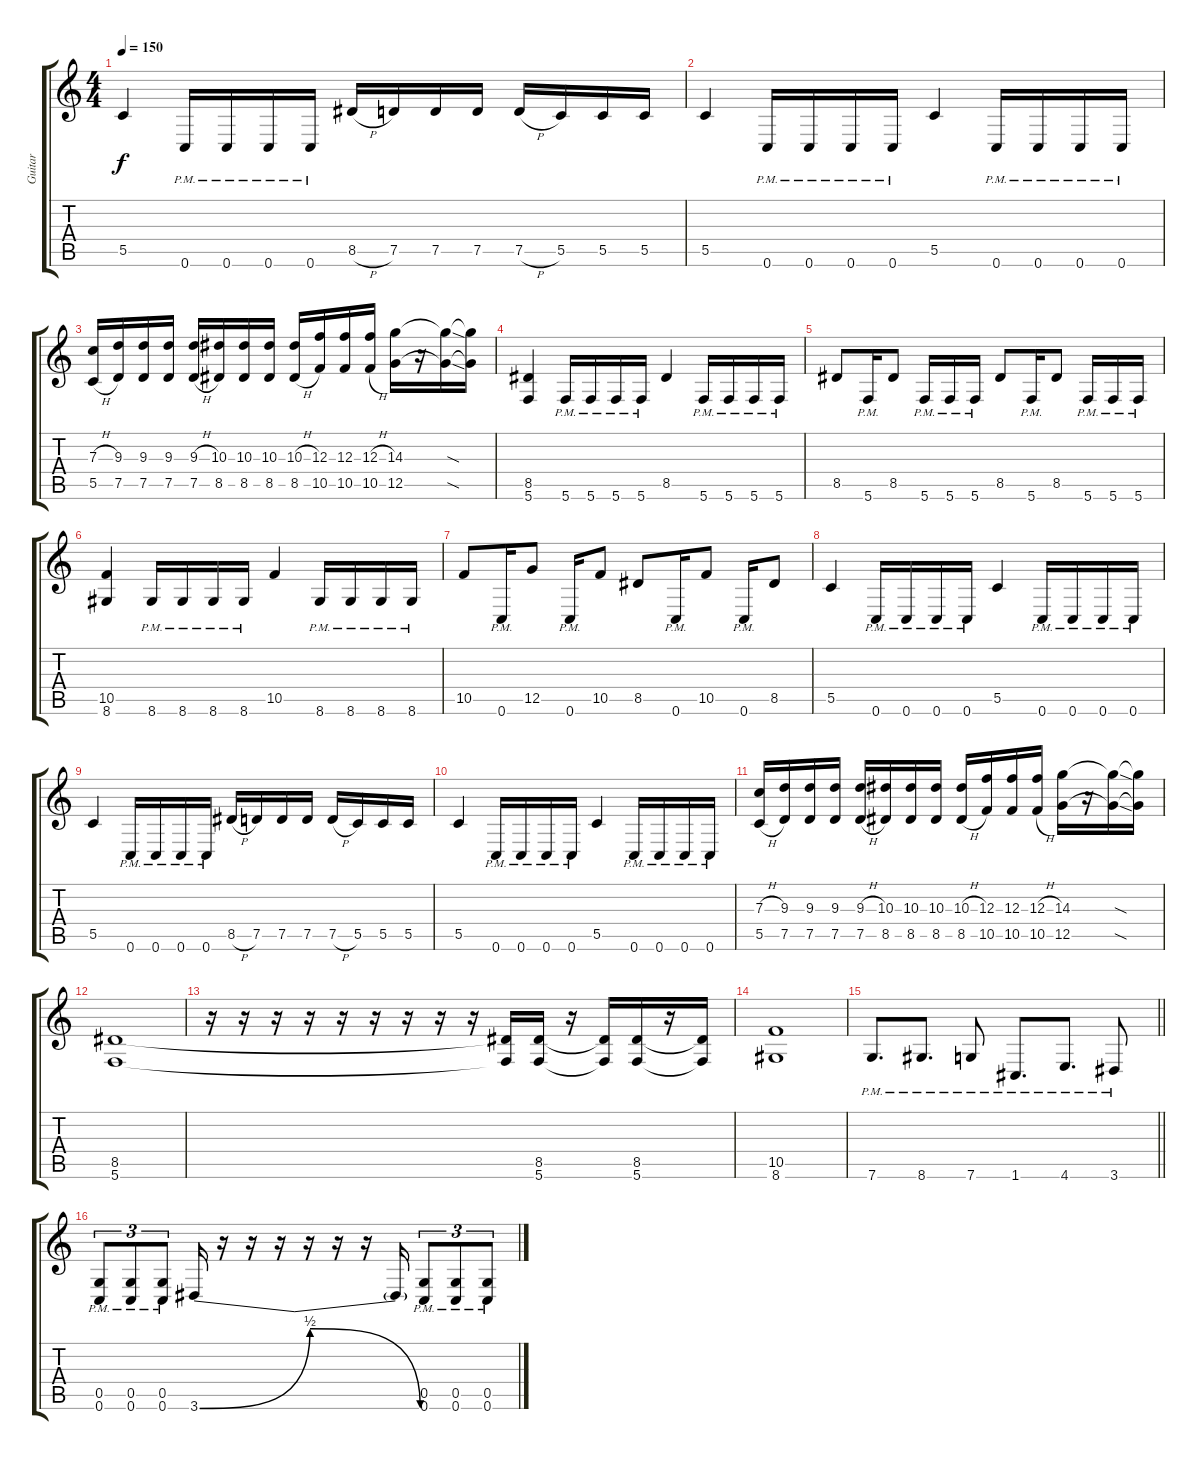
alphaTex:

\track ("Guitar" "Guitar") {instrument distortionguitar}
\staff {score tabs}
\tuning (D4 A3 F3 C3 G2 C2) {hide}
\ts (4 4)
\tempo 150
\clef g2
\ks c
5.5.4{dy f} 0.6{pm}.16 0.6{pm}.16 0.6{pm}.16 0.6{pm}.16 8.5{h}.16 7.5.16 7.5.16 7.5.16 7.5{h}.16 5.5.16 5.5.16 5.5.16 |
5.5.4 0.6{pm}.16 0.6{pm}.16 0.6{pm}.16 0.6{pm}.16 5.5.4 0.6{pm}.16 0.6{pm}.16 0.6{pm}.16 0.6{pm}.16 |
(7.3{h} 5.5{h}).16 (9.3 7.5).16 (9.3 7.5).16 (9.3 7.5).16 (9.3{h} 7.5{h}).16 (10.3 8.5).16 (10.3 8.5).16 (10.3 8.5).16 (10.3{h} 8.5{h}).16 (12.3 10.5).16 (12.3 10.5).16 (12.3{h} 10.5{h}).16 (14.3 12.5).16 r.16 (14.3{sod t} 12.5{sod t}).16 (14.3{t} 12.5{t}).16 |
(8.5 5.6).4 5.6{pm}.16 5.6{pm}.16 5.6{pm}.16 5.6{pm}.16 8.5.4 5.6{pm}.16 5.6{pm}.16 5.6{pm}.16 5.6{pm}.16 |
8.5.8 5.6{pm}.16 8.5.8 5.6{pm}.16 5.6{pm}.16 5.6{pm}.16 8.5.8 5.6{pm}.16 8.5.8 5.6{pm}.16 5.6{pm}.16 5.6{pm}.16 |
(10.5 8.6).4 8.6{pm}.16 8.6{pm}.16 8.6{pm}.16 8.6{pm}.16 10.5.4 8.6{pm}.16 8.6{pm}.16 8.6{pm}.16 8.6{pm}.16 |
10.5.8 0.6{pm}.16 12.5.8 0.6{pm}.16 10.5.8 8.5.8 0.6{pm}.16 10.5.8 0.6{pm}.16 8.5.8 |
5.5.4 0.6{pm}.16 0.6{pm}.16 0.6{pm}.16 0.6{pm}.16 5.5.4 0.6{pm}.16 0.6{pm}.16 0.6{pm}.16 0.6{pm}.16 |
5.5.4 0.6{pm}.16 0.6{pm}.16 0.6{pm}.16 0.6{pm}.16 8.5{h}.16 7.5.16 7.5.16 7.5.16 7.5{h}.16 5.5.16 5.5.16 5.5.16 |
5.5.4 0.6{pm}.16 0.6{pm}.16 0.6{pm}.16 0.6{pm}.16 5.5.4 0.6{pm}.16 0.6{pm}.16 0.6{pm}.16 0.6{pm}.16 |
(7.3{h} 5.5{h}).16 (9.3 7.5).16 (9.3 7.5).16 (9.3 7.5).16 (9.3{h} 7.5{h}).16 (10.3 8.5).16 (10.3 8.5).16 (10.3 8.5).16 (10.3{h} 8.5{h}).16 (12.3 10.5).16 (12.3 10.5).16 (12.3{h} 10.5{h}).16 (14.3 12.5).16 r.16 (14.3{sod t} 12.5{sod t}).16 (14.3{t} 12.5{t}).16 |
(8.5 5.6).1 |
r.16 r.16 r.16 r.16 r.16 r.16 r.16 r.16 r.16 (8.5{t} 5.6{t}).16 (8.5 5.6).16 r.16 (8.5{t} 5.6{t}).16 (8.5 5.6).16 r.16 (8.5{t} 5.6{t}).16 |
(10.5 8.6).1 |
\barLineRight lightlight
7.6{pm}.8{d} 8.6{pm}.8{d} 7.6{pm}.8 1.6{pm}.8{d} 4.6{pm}.8{d} 3.6{pm}.8 |
\section ("" "")
(0.5{pm} 0.6{pm}).8{tu (3 2)} (0.5{pm} 0.6{pm}).8{tu (3 2)} (0.5{pm} 0.6{pm}).8{tu (3 2)} 3.6{be (bendrelease 0 0 15 2 45 2 60 0)}.16 r.16 r.16 r.16 r.16 r.16 r.16 3.6{t}.16 (0.5{pm} 0.6{pm}).8{tu (3 2)} (0.5{pm} 0.6{pm}).8{tu (3 2)} (0.5{pm} 0.6{pm}).8{tu (3 2)}
